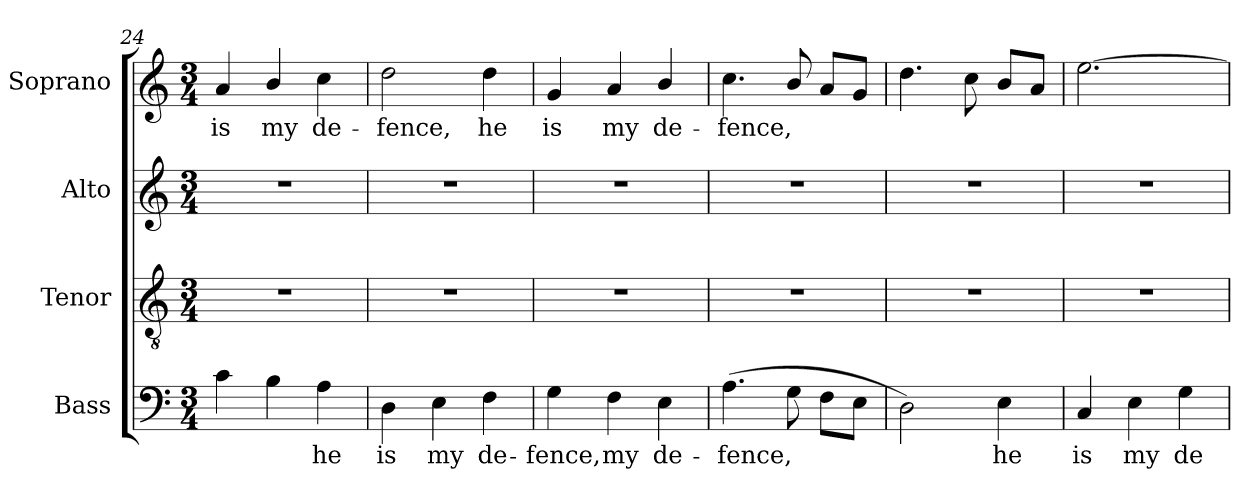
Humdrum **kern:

**kern	**text	**kern	**kern	**kern	**text
*part4	*part4	*part3	*part2	*part1	*part1
*staff4	*staff4	*staff3	*staff2	*staff1	*staff1
*I"Bass	*	*I"Tenor	*I"Alto	*I"Soprano	*
*I'B.	*	*I'T.	*I'A.	*I'S.	*
*clefF4	*	*clefGv2	*clefG2	*clefG2	*
*	*	*ITrd7c12	*	*	*
*k[]	*	*k[]	*k[]	*k[]	*
*a:	*	*a:	*a:	*a:	*
*M3/4	*	*M3/4	*M3/4	*M3/4	*
=24	=24	=24	=24	=24	=24
!	!	!LO:N:vis=1	!LO:N:vis=1	!	!
!	!	!	!	!	!LO:LY:b:color=#000000
4ci\	.	2.r	2.r	4ai/	is
!	!	!	!	!	!LO:LY:b:color=#000000
4Bi\	.	.	.	4bi/	my
!	!LO:LY:b:color=#000000	!	!	!	!
!	!	!	!	!	!LO:LY:b:color=#000000
4Ai\	he	.	.	4cci\	de-
=25	=25	=25	=25	=25	=25
!	!LO:LY:b:color=#000000	!LO:N:vis=1	!LO:N:vis=1	!	!
!	!	!	!	!	!LO:LY:b:color=#000000
4Di\	is	2.r	2.r	2ddi\	-fence,
!	!LO:LY:b:color=#000000	!	!	!	!
4Ei\	my	.	.	.	.
!	!LO:LY:b:color=#000000	!	!	!	!
!	!	!	!	!	!LO:LY:b:color=#000000
4Fi\	de-	.	.	4ddi\	he
=26	=26	=26	=26	=26	=26
!	!LO:LY:b:color=#000000	!LO:N:vis=1	!LO:N:vis=1	!	!
!	!	!	!	!	!LO:LY:b:color=#000000
4Gi\	-fence,	2.r	2.r	4gi/	is
!	!LO:LY:b:color=#000000	!	!	!	!
!	!	!	!	!	!LO:LY:b:color=#000000
4Fi\	my	.	.	4ai/	my
!	!LO:LY:b:color=#000000	!	!	!	!
!	!	!	!	!	!LO:LY:b:color=#000000
4Ei\	de-	.	.	4bi/	de-
=27	=27	=27	=27	=27	=27
!	!LO:LY:b:color=#000000	!LO:N:vis=1	!LO:N:vis=1	!	!
!	!	!	!	!	!LO:LY:b:color=#000000
(4.Ai\	-fence,	2.r	2.r	4.cci\	-fence,
8Gi\	.	.	.	8bi/	.
8Fi\L	.	.	.	8ai/L	.
8Ei\J	.	.	.	8gi/J	.
!!LO:LB:g=z
=28	=28	=28	=28	=28	=28
!	!	!LO:N:vis=1	!LO:N:vis=1	!	!
2Di\)	.	2.r	2.r	4.ddi\	.
.	.	.	.	8cci\	.
!	!LO:LY:b:color=#000000	!	!	!	!
4Ei\	he	.	.	8bi/L	.
.	.	.	.	8ai/J	.
=29	=29	=29	=29	=29	=29
!	!LO:LY:b:color=#000000	!LO:N:vis=1	!LO:N:vis=1	!	!
4Ci/	is	2.r	2.r	[2.eei\	.
!	!LO:LY:b:color=#000000	!	!	!	!
4Ei\	my	.	.	.	.
!	!LO:LY:b:color=#000000	!	!	!	!
4Gi\	de-	.	.	.	.
=	=	=	=	=	=
*-	*-	*-	*-	*-	*-
